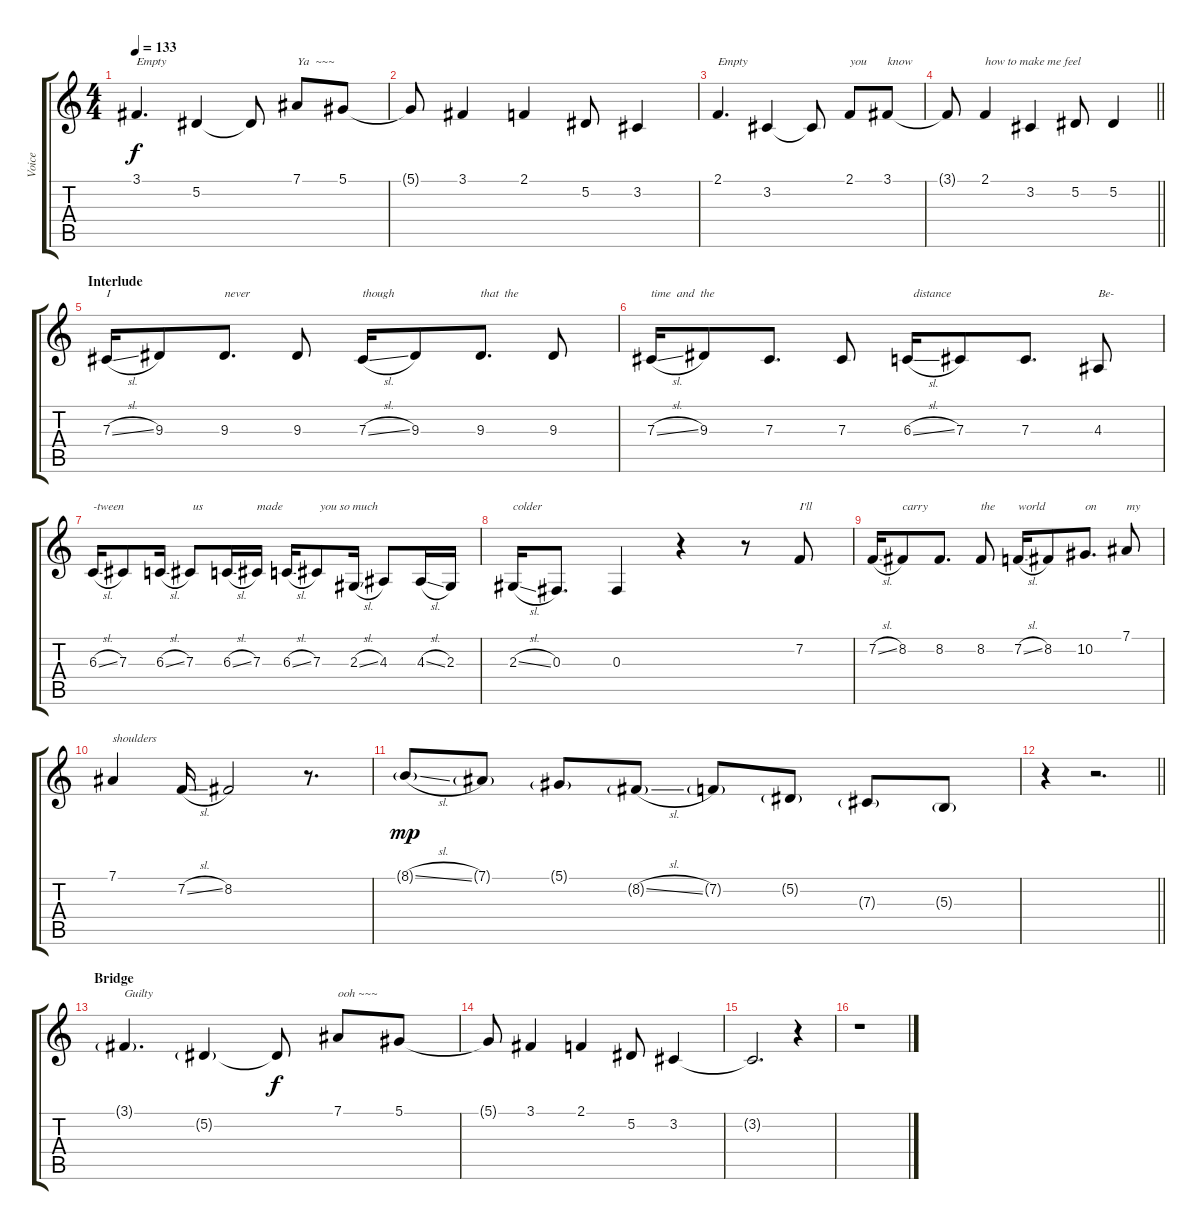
\track ("Voice" "Voice") {instrument violin}
\staff {score tabs}
\tuning (Eb4 Bb3 Gb3 Db3 Ab2 Eb2) {hide}
\ts (4 4)
\tempo 133
\clef g2
\ks c
3.1.4{d txt "Empty" dy f} 5.2.4 5.2{t}.8 7.1.8{txt "Ya  ~~~"} 5.1.8 |
5.1{t}.8 3.1.4 2.1.4 5.2.8 3.2.4 |
2.1.4{d txt "Empty"} 3.2.4 3.2{t}.8 2.1.8{txt "you"} 3.1.8{txt "know"} |
\barLineRight lightlight
3.1{t}.8 2.1.4{txt "how to make me feel"} 3.2.4 5.2.8 5.2.4 |
\section ("" "Interlude")
7.3{sl}.16{txt "I"} 9.3.8 9.3.8{d txt "never"} 9.3.8 7.3{sl}.16{txt "though"} 9.3.8 9.3.8{d txt "that  the"} 9.3.8 |
7.3{sl}.16{txt "time  and  the"} 9.3.8 7.3.8{d} 7.3.8 6.3{sl}.16{txt "  distance"} 7.3.8 7.3.8{d} 4.3.8{txt "Be-"} |
6.3{sl}.16{txt "-tween"} 7.3.8 6.3{sl}.16 7.3.8{txt " us"} 6.3{sl}.16 7.3.16{txt "made"} 6.3{sl}.16 7.3.8{txt " you so much"} 2.3{sl}.16 4.3.8 4.3{sl}.16 2.3.16 |
2.3{sl}.16{txt "colder"} 0.3.8{d} 0.3.4 r.4 r.8 7.2.8{txt "I'll"} |
7.2{sl}.16 8.2.8{txt "carry"} 8.2.8{d} 8.2.8{txt "the"} 7.2{sl}.16{txt "world"} 8.2.8 10.2.8{d txt "on"} 7.1.8{txt "my"} |
7.1.4{txt "shoulders"} 7.2{sl}.16 8.2.2 r.8{d} |
8.1{sl g}.8{dy mp} 7.1{g}.8 5.1{g}.8 8.2{sl g}.8 7.2{g}.8 5.2{g}.8 7.3{g}.8 5.3{g}.8 |
\barLineRight lightlight
r.4 r.2{d} |
\section ("" "Bridge")
3.1{g}.4{d txt "Guilty"} 5.2{g}.4 5.2{t}.8{dy f} 7.1.8{txt "ooh ~~~"} 5.1.8 |
5.1{t}.8 3.1.4 2.1.4 5.2.8 3.2.4 |
3.2{t}.2{d} r.4 |
r.1
